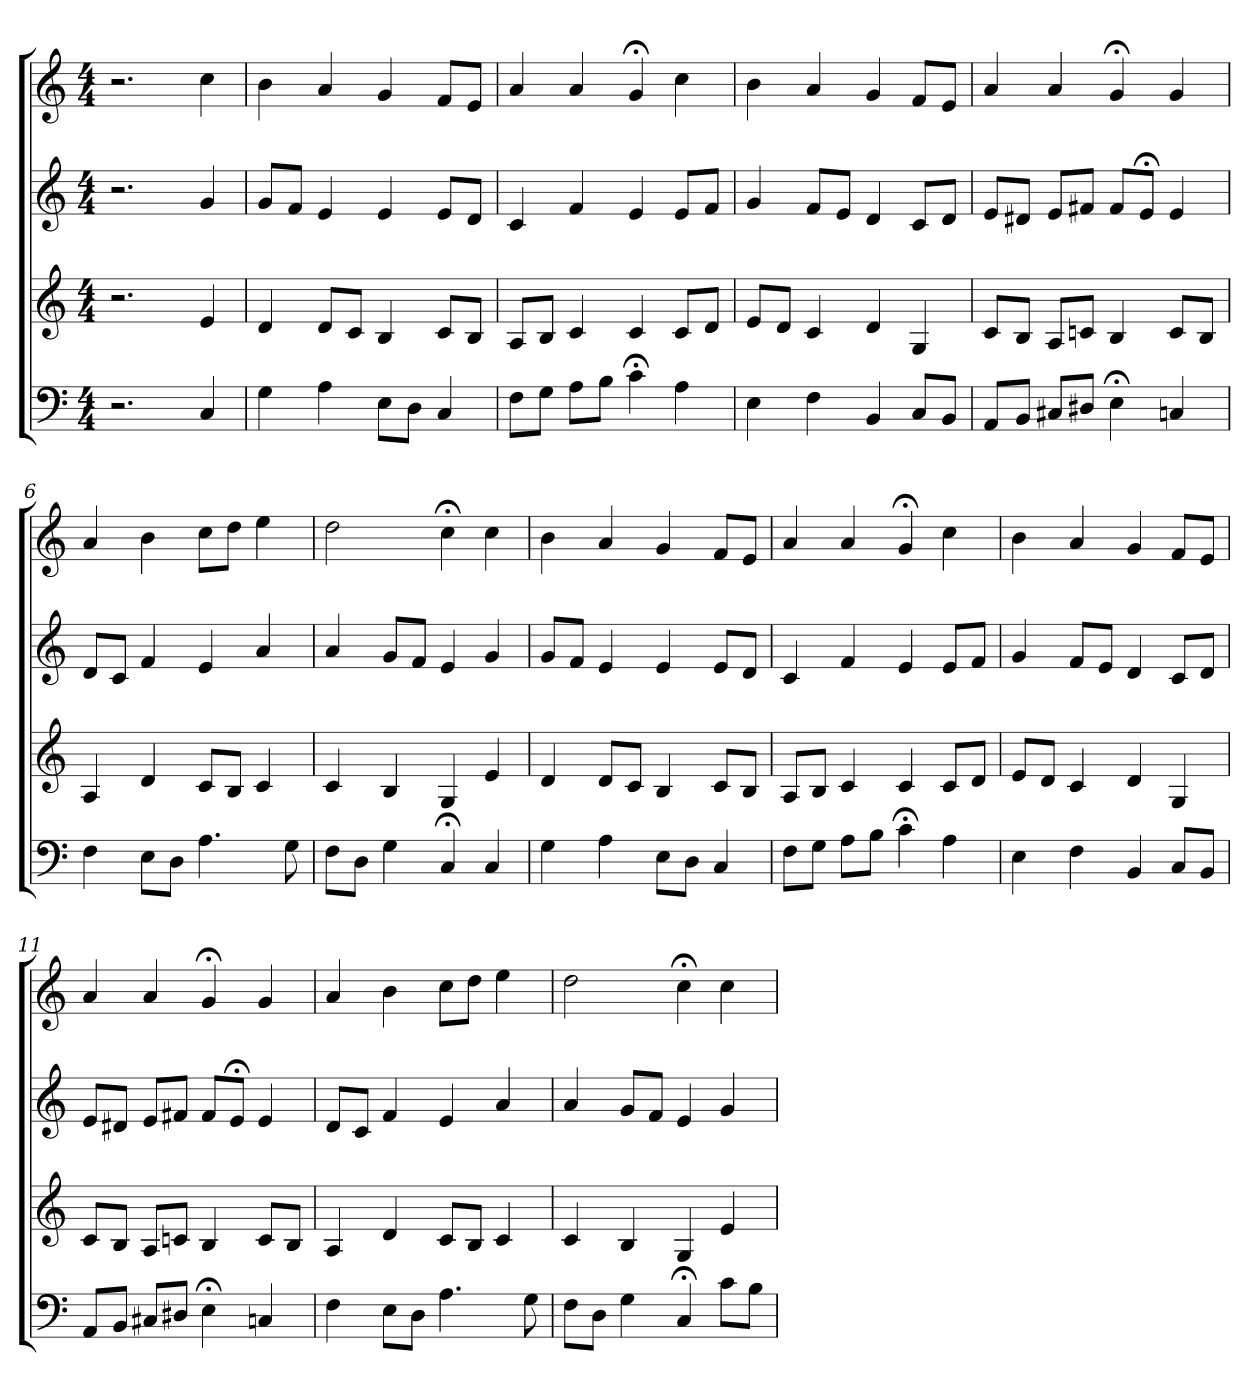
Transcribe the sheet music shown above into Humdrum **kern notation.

**kern	**kern	**kern	**kern
*part4	*part3	*part2	*part1
*staff4	*staff3	*staff2	*staff1
*clefF4	*clefG2	*clefG2	*clefG2
*M4/4	*M4/4	*M4/4	*M4/4
=1	=1	=1	=1
2.r	2.r	2.r	2.r
4C	4e	4g	4cc
=2	=2	=2	=2
4G	4d	8g/L	4b
.	.	8f/J	.
4A	8d/L	4e	4a
.	8c/J	.	.
8E\L	4B	4e	4g
8D\J	.	.	.
4C	8c/L	8e/L	8f/L
.	8B/J	8d/J	8e/J
=3	=3	=3	=3
8F\L	8A/L	4c	4a
8G\J	8B/J	.	.
8A\L	4c	4f	4a
8B\J	.	.	.
4c;<	4c	4e	4g;<
4A	8c/L	8e/L	4cc
.	8d/J	8f/J	.
=4	=4	=4	=4
4E	8e/L	4g	4b
.	8d/J	.	.
4F	4c	8f/L	4a
.	.	8e/J	.
4BB	4d	4d	4g
8C/L	4G	8c/L	8f/L
8BB/J	.	8d/J	8e/J
=5	=5	=5	=5
8AA/L	8c/L	8e/L	4a
8BB/J	8B/J	8d#X/J	.
8C#X/L	8A/L	8e/L	4a
8D#X/J	8cn/J	8f#X/J	.
4E;<	4B	8f#/L	4g;<
.	.	8e;</J	.
4Cn	8c/L	4e	4g
.	8B/J	.	.
=6	=6	=6	=6
4F	4A	8d/L	4a
.	.	8c/J	.
8E\L	4d	4f	4b
8D\J	.	.	.
4.A	8c/L	4e	8cc\L
.	8B/J	.	8dd\J
.	4c	4a	4ee
8G	.	.	.
=7	=7	=7	=7
8F\L	4c	4a	2dd
8D\J	.	.	.
4G	4B	8g/L	.
.	.	8f/J	.
4C;<	4G	4e	4cc;<
4C	4e	4g	4cc
=8	=8	=8	=8
4G	4d	8g/L	4b
.	.	8f/J	.
4A	8d/L	4e	4a
.	8c/J	.	.
8E\L	4B	4e	4g
8D\J	.	.	.
4C	8c/L	8e/L	8f/L
.	8B/J	8d/J	8e/J
=9	=9	=9	=9
8F\L	8A/L	4c	4a
8G\J	8B/J	.	.
8A\L	4c	4f	4a
8B\J	.	.	.
4c;<	4c	4e	4g;<
4A	8c/L	8e/L	4cc
.	8d/J	8f/J	.
=10	=10	=10	=10
4E	8e/L	4g	4b
.	8d/J	.	.
4F	4c	8f/L	4a
.	.	8e/J	.
4BB	4d	4d	4g
8C/L	4G	8c/L	8f/L
8BB/J	.	8d/J	8e/J
=11	=11	=11	=11
8AA/L	8c/L	8e/L	4a
8BB/J	8B/J	8d#X/J	.
8C#X/L	8A/L	8e/L	4a
8D#X/J	8cn/J	8f#X/J	.
4E;<	4B	8f#/L	4g;<
.	.	8e;</J	.
4Cn	8c/L	4e	4g
.	8B/J	.	.
=12	=12	=12	=12
4F	4A	8d/L	4a
.	.	8c/J	.
8E\L	4d	4f	4b
8D\J	.	.	.
4.A	8c/L	4e	8cc\L
.	8B/J	.	8dd\J
.	4c	4a	4ee
8G	.	.	.
=13	=13	=13	=13
8F\L	4c	4a	2dd
8D\J	.	.	.
4G	4B	8g/L	.
.	.	8f/J	.
4C;<	4G	4e	4cc;<
8c\L	4e	4g	4cc
8B\J	.	.	.
=	=	=	=
*-	*-	*-	*-
